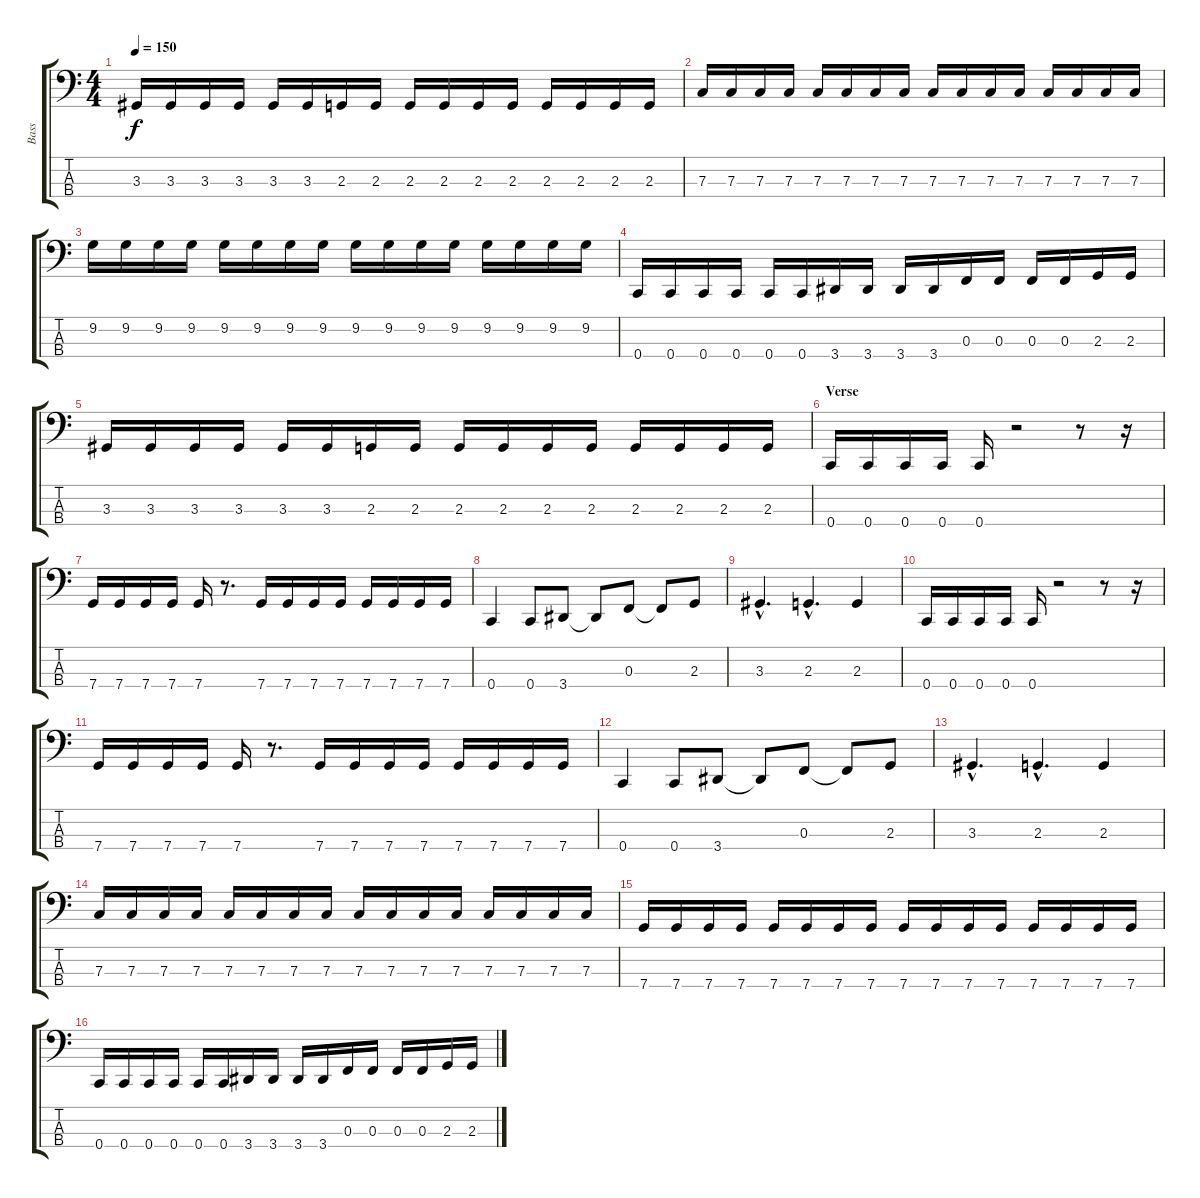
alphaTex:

\track ("Bass" "Bass") {instrument electricbassfinger}
\staff {score tabs}
\tuning (Eb2 Bb1 F1 C1) {hide}
\ts (4 4)
\tempo 150
\clef f4
\ks c
3.3.16{dy f} 3.3.16 3.3.16 3.3.16 3.3.16 3.3.16 2.3.16 2.3.16 2.3.16 2.3.16 2.3.16 2.3.16 2.3.16 2.3.16 2.3.16 2.3.16 |
7.3.16 7.3.16 7.3.16 7.3.16 7.3.16 7.3.16 7.3.16 7.3.16 7.3.16 7.3.16 7.3.16 7.3.16 7.3.16 7.3.16 7.3.16 7.3.16 |
9.2.16 9.2.16 9.2.16 9.2.16 9.2.16 9.2.16 9.2.16 9.2.16 9.2.16 9.2.16 9.2.16 9.2.16 9.2.16 9.2.16 9.2.16 9.2.16 |
0.4.16 0.4.16 0.4.16 0.4.16 0.4.16 0.4.16 3.4.16 3.4.16 3.4.16 3.4.16 0.3.16 0.3.16 0.3.16 0.3.16 2.3.16 2.3.16 |
3.3.16 3.3.16 3.3.16 3.3.16 3.3.16 3.3.16 2.3.16 2.3.16 2.3.16 2.3.16 2.3.16 2.3.16 2.3.16 2.3.16 2.3.16 2.3.16 |
\section ("" "Verse")
0.4.16 0.4.16 0.4.16 0.4.16 0.4.16 r.2 r.8 r.16 |
7.4.16 7.4.16 7.4.16 7.4.16 7.4.16 r.8{d} 7.4.16 7.4.16 7.4.16 7.4.16 7.4.16 7.4.16 7.4.16 7.4.16 |
0.4.4 0.4.8 3.4.8 3.4{t}.8 0.3.8 0.3{t}.8 2.3.8 |
3.3{hac}.4{d} 2.3{hac}.4{d} 2.3.4 |
0.4.16 0.4.16 0.4.16 0.4.16 0.4.16 r.2 r.8 r.16 |
7.4.16 7.4.16 7.4.16 7.4.16 7.4.16 r.8{d} 7.4.16 7.4.16 7.4.16 7.4.16 7.4.16 7.4.16 7.4.16 7.4.16 |
0.4.4 0.4.8 3.4.8 3.4{t}.8 0.3.8 0.3{t}.8 2.3.8 |
3.3{hac}.4{d} 2.3{hac}.4{d} 2.3.4 |
7.3.16 7.3.16 7.3.16 7.3.16 7.3.16 7.3.16 7.3.16 7.3.16 7.3.16 7.3.16 7.3.16 7.3.16 7.3.16 7.3.16 7.3.16 7.3.16 |
7.4.16 7.4.16 7.4.16 7.4.16 7.4.16 7.4.16 7.4.16 7.4.16 7.4.16 7.4.16 7.4.16 7.4.16 7.4.16 7.4.16 7.4.16 7.4.16 |
0.4.16 0.4.16 0.4.16 0.4.16 0.4.16 0.4.16 3.4.16 3.4.16 3.4.16 3.4.16 0.3.16 0.3.16 0.3.16 0.3.16 2.3.16 2.3.16
